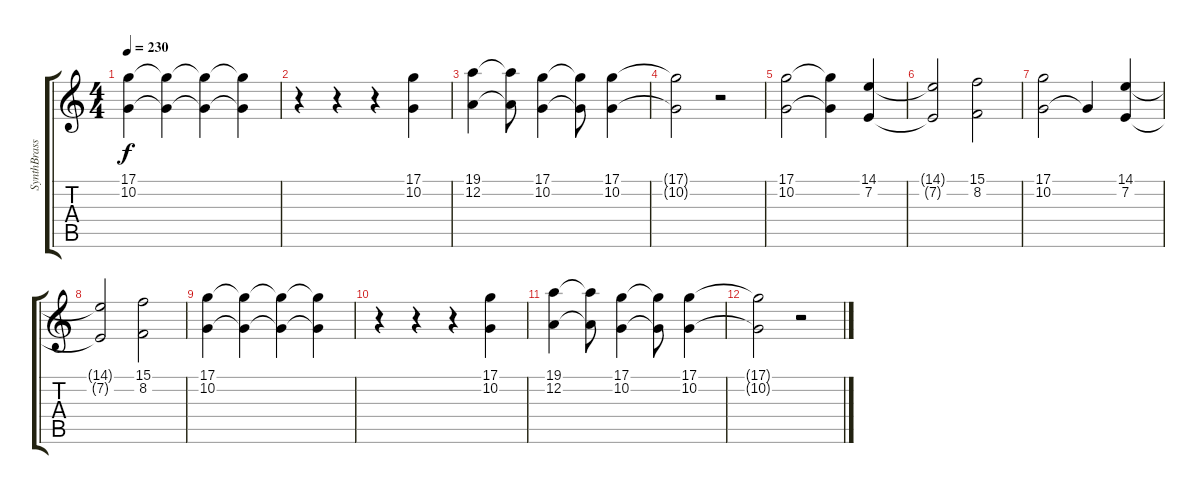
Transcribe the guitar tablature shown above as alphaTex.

\track ("SynthBrass" "SynthBrass") {instrument brasssection}
\staff {score tabs}
\tuning (D4 A3 F3 C3 G2 C2) {hide}
\ts (4 4)
\tempo 230
\clef g2
\ks c
(17.1 10.2).4{dy f} (17.1{t} 10.2{t}).4 (17.1{t} 10.2{t}).4 (17.1{t} 10.2{t}).4 |
r.4 r.4 r.4 (17.1 10.2).4 |
(19.1 12.2).4 (19.1{t} 12.2{t}).8 (17.1 10.2).4 (17.1{t} 10.2{t}).8 (17.1 10.2).4 |
(17.1{t} 10.2{t}).2 r.2 |
(17.1 10.2).2 (17.1{t} 10.2{t}).4 (14.1 7.2).4 |
(14.1{t} 7.2{t}).2 (15.1 8.2).2 |
(17.1 10.2).2 10.2{t}.4 (14.1 7.2).4 |
(14.1{t} 7.2{t}).2 (15.1 8.2).2 |
(17.1 10.2).4 (17.1{t} 10.2{t}).4 (17.1{t} 10.2{t}).4 (17.1{t} 10.2{t}).4 |
r.4 r.4 r.4 (17.1 10.2).4 |
(19.1 12.2).4 (19.1{t} 12.2{t}).8 (17.1 10.2).4 (17.1{t} 10.2{t}).8 (17.1 10.2).4 |
(17.1{t} 10.2{t}).2 r.2
